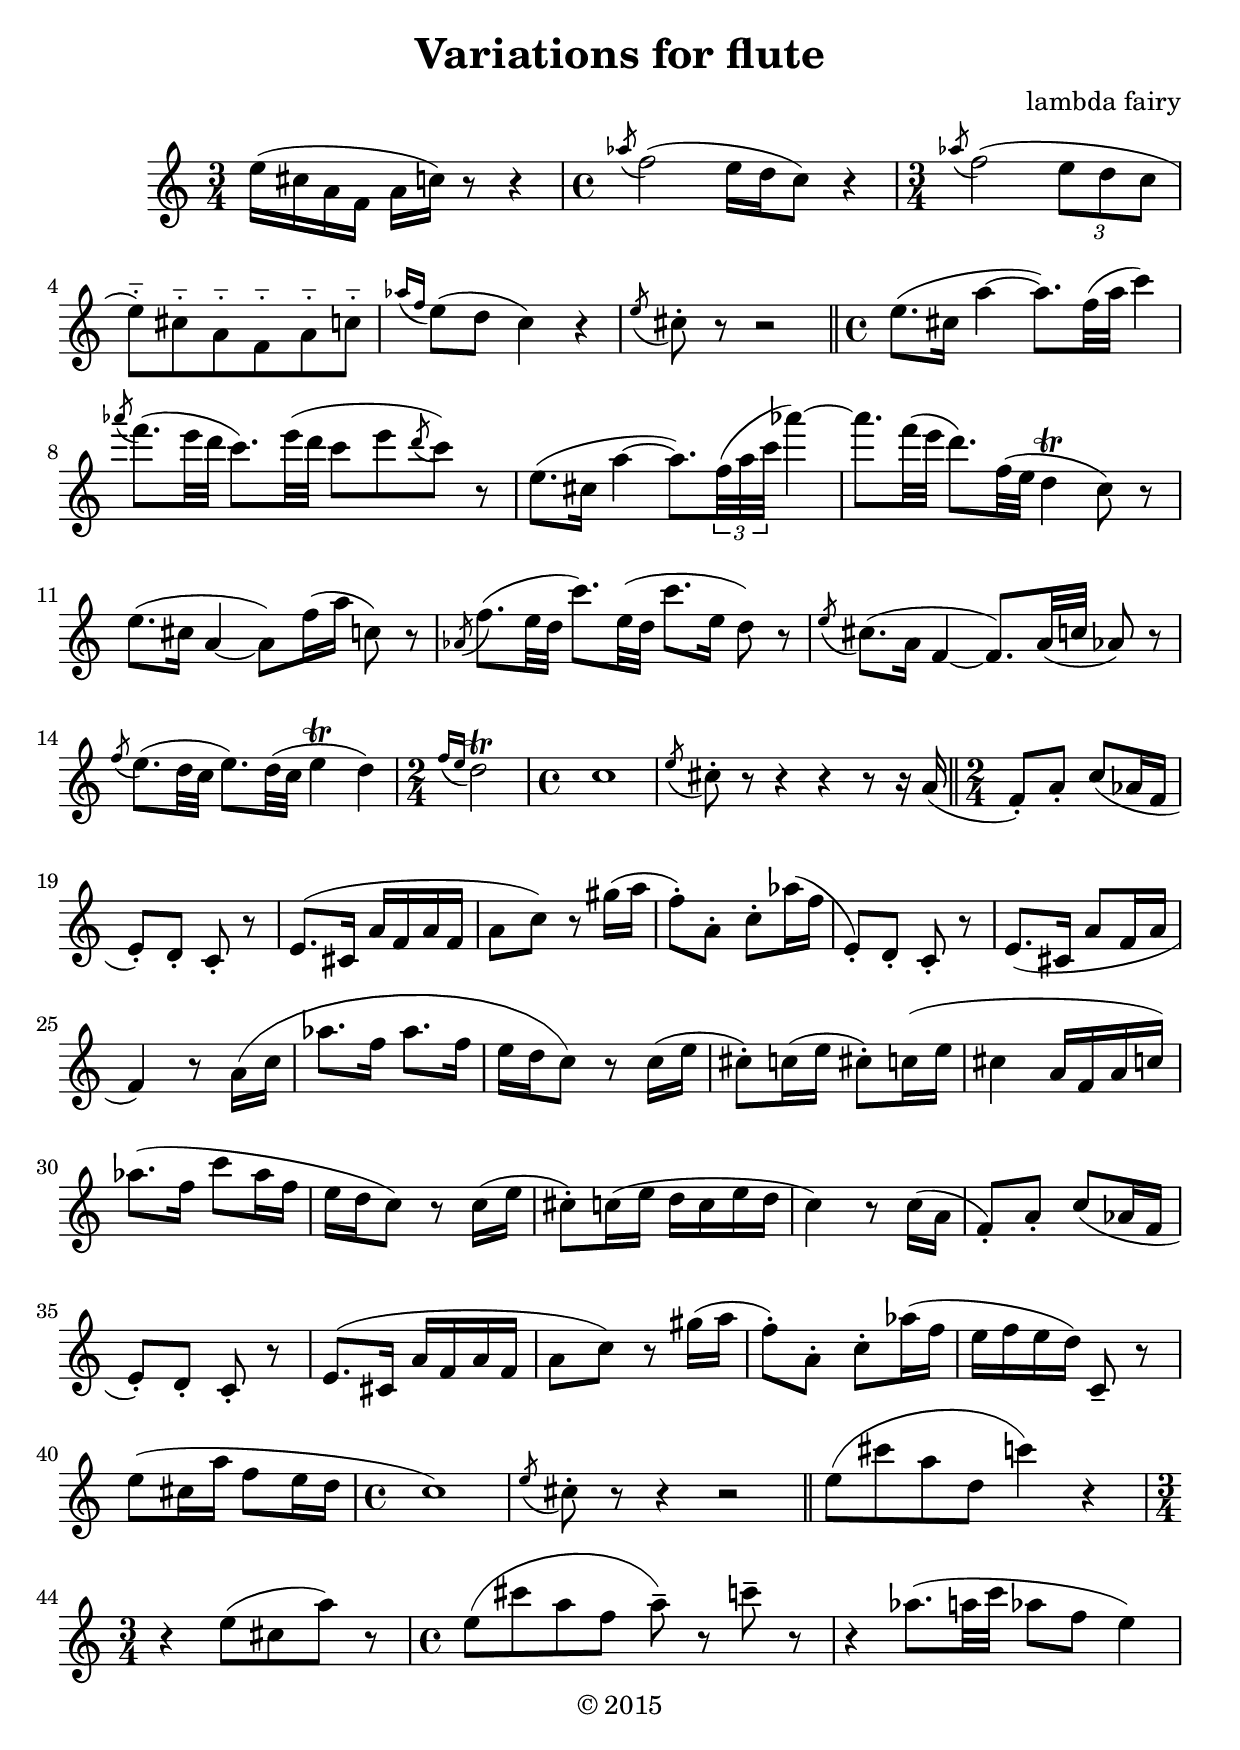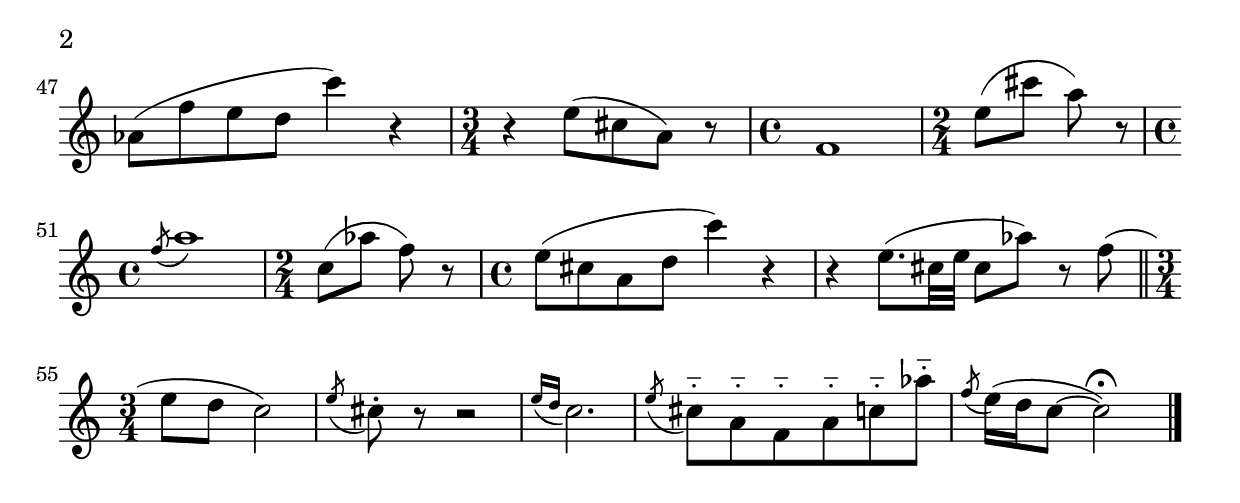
\version "2.18.2"

\include "articulate.ly"
\include "shared.ily"

#(set-global-staff-size 23)

\header {
    title = "Variations for flute"
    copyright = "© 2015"
    }

stuff = \relative c'' {
    \time 3/4
    | e16( cs a f a c) r8 r4
    \time 4/4
    | \acciaccatura af'8 f2( e16 d c8) r4
    \time 3/4
    | \acciaccatura af'8 f2( \times 2/3 { e8 d c }
    | e-_) cs-_ a-_ f-_ a-_ c-_
    | \acciaccatura { af'16 f } e8( d c4) r
    | \acciaccatura e8 cs-. r r2

    \bar "||"

    \time 4/4
    | e8.( cs16 a'4 ~ a8.) f32( a c4)
    | \acciaccatura af'8 f8.( e32 d c8.) e32( d c8 e \acciaccatura d c) r
    | e,8.( cs16 a'4 ~ a8.) \times 2/3 { f32( a c } af'4) ~
    | af8. f32( e d8.) f,32( e d4\trill c8) r

    | e8.( cs16 a4 ~ a8) f'16( a c,8) r
    | \acciaccatura af8 f'8.( e32 d c'8.) e,32( d c'8. e,16 d8) r
    | \acciaccatura e8 cs8.( a16 f4 ~ f8.) a32( c af8) r
    | \acciaccatura f'8 e8.( d32 c e8.) d32( c e4\trill d)
    \time 2/4
    | \acciaccatura { f16 e } d2\trill
    \time 4/4
    | c1
    | \acciaccatura e8 cs-. r r4 r r8 r16

    a16(
    \bar "||"
    \time 2/4
    | f8)-. a-. c( af16 f e8)-. d-. c-. r
    | e8.( cs16 a' f a f a8 c) r gs'16( a
    | f8)-. a,-. c-. af'16( f e,8)-. d-. c-. r
    | e8.( cs16 a'8 f16 a f4) r8 a16( c

    | af'8. f16 af8. f16 e d c8) r c16( e
    | cs8)-. c16( e cs8)-. c16( e cs4 a16 f a c)
    | af'8.( f16 c'8 af16 f e d c8) r c16( e
    | cs8)-. c16( e d c e d
    | c4) r8

    c16( a
    | f8)-. a-. c( af16 f e8)-. d-. c-. r
    | e8.( cs16 a' f a f a8 c) r gs'16( a
    | f8)-. a,-. c-. af'16( f e f e d) c,8-- r
    | e'( cs16 a' f8 e16 d
    \time 4/4
    | c1)
    | \acciaccatura e8 cs-. r r4 r2

    \bar "||"
    | e8( cs' a d, c'4) r
    \time 3/4
    | r e,8( cs a') r
    \time 4/4
    | e8( cs' a f a--) r c-- r
    | r4 af8.( a32 c af8 f e4)

    | af,8( f' e d c'4) r
    \time 3/4
    | r e,8( cs a) r
    \time 4/4
    | f1
    \time 2/4
    | e'8( cs' a) r
    \time 4/4
    | \acciaccatura f8 a1
    \time 2/4
    | c,8( af' f) r

    \time 4/4
    | e8( cs a d c'4) r
    | r e,8.( cs32 e cs8 af') r f(

    \bar "||"

    \time 3/4
    | e d c2)
    | \acciaccatura e8 cs-. r r2
    | \acciaccatura { e16 d } c2.
    | \acciaccatura e8 cs-_ a-_ f-_ a-_ c-_ af'-_
    | \acciaccatura f8 e16( d c8 ~ c2)\fermata

    \bar "|."

    }

\score {
    \stuff
    \layout { }
    }

\score {
    % \articulate \stuff
    \stuff
    \midi { }
    }
